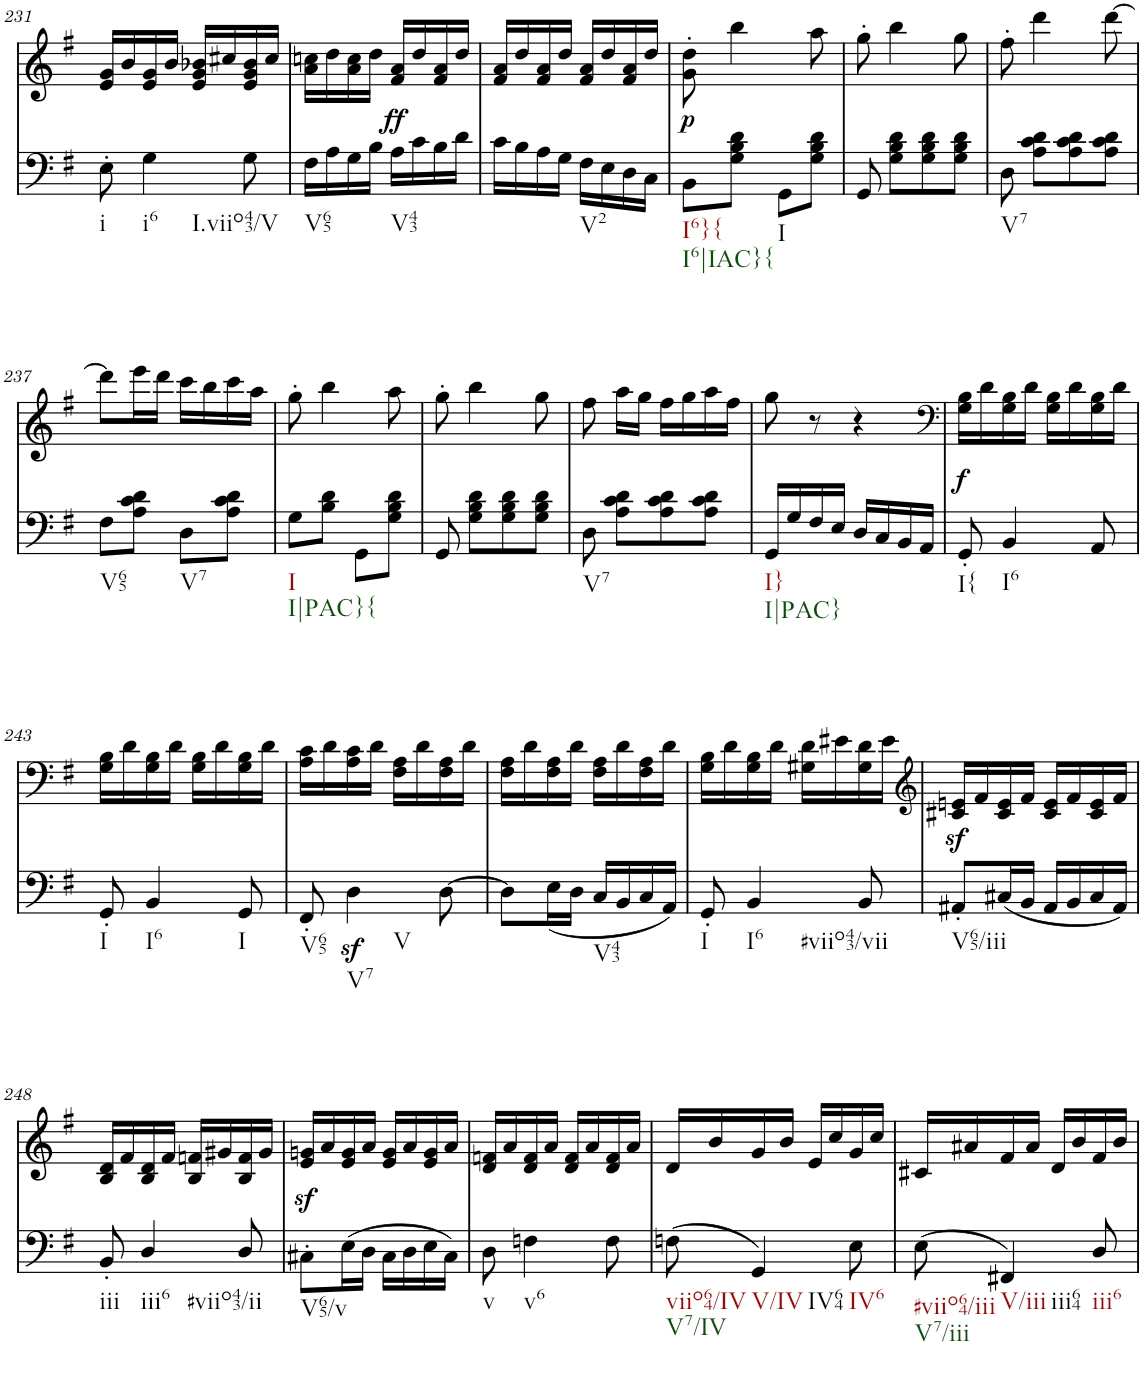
**kern	**kern	**text	**dynam
*part2	*part1	*part1	*part1
*staff2	*staff1	*staff1	*staff1
*I"piano	*I"piano	*	*
*I'Pno	*I'Pno	*	*
!!LO:PB:g=z
*clefF4	*clefG2	*	*
*k[f#]	*k[f#]	*	*
*G:	*G:	*	*
*M2/4	*M2/4	*	*
=231	=231	=231	=231
!LO:TX:b:t=i	!	!	!
8E'\	16e/ 16g/LL	.	.
.	16b/	.	.
!LO:TX:b:t=i6	!	!	!
!LO:TX:b:t=I.viio43/V	!	!	!
4G\	16e/ 16g/	.	.
.	16b/JJ	.	.
.	16e/ 16g/ 16b-X/LL	.	.
.	16cc#X/	.	.
8G\	16e/ 16g/ 16b-/	.	.
.	16cc#/JJ	.	.
=232	=232	=232	=232
!LO:TX:b:t=V65	!	!	!
16F#\LL	16a\ 16ccn\LL	.	.
16A\	16dd\	.	.
16G\	16a\ 16cc\	.	.
16B\JJ	16dd\JJ	.	.
!LO:TX:b:t=V43	!	!	!
!	!	!LO:LY:b	!LO:DY:b
16A\LL	16f#/ 16a/LL	ff	ff
16c\	16dd/	.	.
16B\	16f#/ 16a/	.	.
16d\JJ	16dd/JJ	.	.
=233	=233	=233	=233
16c\LL	16f#/ 16a/LL	.	.
16B\	16dd/	.	.
16A\	16f#/ 16a/	.	.
16G\JJ	16dd/JJ	.	.
!LO:TX:b:t=V2	!	!	!
16F#\LL	16f#/ 16a/LL	.	.
16E\	16dd/	.	.
16D\	16f#/ 16a/	.	.
16C\JJ	16dd/JJ	.	.
=234	=234	=234	=234
!LO:TX:b:t=I6}{	!	!	!
!LO:TX:b:t=I6|IAC}{	!	!	!
!	!	!	!LO:DY:b
8BB\L	8g\' 8dd\'	.	p
!	!	!LO:LY:b	!
8G\ 8B\ 8d\J	4bb\	p	.
!LO:TX:b:t=I	!	!	!
8GG\L	.	.	.
8G\ 8B\ 8d\J	8aa\	.	.
=235	=235	=235	=235
8GG/	8gg'\	.	.
8G\ 8B\ 8d\L	4bb\	.	.
8G\ 8B\ 8d\	.	.	.
8G\ 8B\ 8d\J	8gg\	.	.
=236	=236	=236	=236
!LO:TX:b:t=V7	!	!	!
8D\	8ff#'\	.	.
8A\ 8c\ 8d\L	4ddd\	.	.
8A\ 8c\ 8d\	.	.	.
8A\ 8c\ 8d\J	[8ddd\	.	.
!!LO:LB:g=z
=237	=237	=237	=237
!LO:TX:b:t=V65	!	!	!
8F#\L	8ddd\L]	.	.
8A\ 8c\ 8d\J	16eee\L	.	.
.	16ddd\JJ	.	.
!LO:TX:b:t=V7	!	!	!
8D\L	16ccc\LL	.	.
.	16bb\	.	.
8A\ 8c\ 8d\J	16ccc\	.	.
.	16aa\JJ	.	.
=238	=238	=238	=238
!LO:TX:b:t=I	!	!	!
!LO:TX:b:t=I|PAC}{	!	!	!
8G\L	8gg'\	.	.
8B\ 8d\J	4bb\	.	.
8GG\L	.	.	.
8G\ 8B\ 8d\J	8aa\	.	.
=239	=239	=239	=239
8GG/	8gg'\	.	.
8G\ 8B\ 8d\L	4bb\	.	.
8G\ 8B\ 8d\	.	.	.
8G\ 8B\ 8d\J	8gg\	.	.
=240	=240	=240	=240
!LO:TX:b:t=V7	!	!	!
8D\	8ff#\	.	.
8A\ 8c\ 8d\L	16aa\LL	.	.
.	16gg\JJ	.	.
8A\ 8c\ 8d\	16ff#\LL	.	.
.	16gg\	.	.
8A\ 8c\ 8d\J	16aa\	.	.
.	16ff#\JJ	.	.
=241	=241	=241	=241
!LO:TX:b:t=I}	!	!	!
!LO:TX:b:t=I|PAC}	!	!	!
16GG/LL	8gg\	.	.
16G/	.	.	.
16F#/	8r	.	.
16E/JJ	.	.	.
16D/LL	4r	.	.
16C/	.	.	.
16BB/	.	.	.
16AA/JJ	.	.	.
=242	=242	=242	=242
*	*clefF4	*	*
!LO:TX:b:t=I{	!	!	!
!	!	!LO:LY:b	!LO:DY:b
8GG'/	16G\ 16B\LL	f	f
.	16d\	.	.
!LO:TX:b:t=I6	!	!	!
4BB/	16G\ 16B\	.	.
.	16d\JJ	.	.
.	16G\ 16B\LL	.	.
.	16d\	.	.
8AA/	16G\ 16B\	.	.
.	16d\JJ	.	.
!!LO:LB:g=z
=243	=243	=243	=243
!LO:TX:b:t=I	!	!	!
8GG'/	16G\ 16B\LL	.	.
.	16d\	.	.
!LO:TX:b:t=I6	!	!	!
4BB/	16G\ 16B\	.	.
.	16d\JJ	.	.
.	16G\ 16B\LL	.	.
.	16d\	.	.
!LO:TX:b:t=I	!	!	!
8GG/	16G\ 16B\	.	.
.	16d\JJ	.	.
=244	=244	=244	=244
!LO:TX:b:t=V65	!	!	!
8FF#'/	16A\ 16c\LL	.	.
.	16d\	.	.
!LO:TX:b:t=V7	!	!	!
!LO:TX:b:t=V	!	!	!
4Dz<\	16A\ 16c\	.	.
.	16d\JJ	.	.
.	16F#\ 16A\LL	.	.
.	16d\	.	.
[8D\	16F#\ 16A\	.	.
.	16d\JJ	.	.
=245	=245	=245	=245
8D\L]	16F#\ 16A\LL	.	.
.	16d\	.	.
(<16E\L	16F#\ 16A\	.	.
16D\JJ	16d\JJ	.	.
!LO:TX:b:t=V43	!	!	!
16C/LL	16F#\ 16A\LL	.	.
16BB/	16d\	.	.
16C/	16F#\ 16A\	.	.
16AA/JJ)	16d\JJ	.	.
=246	=246	=246	=246
!LO:TX:b:t=I	!	!	!
8GG'/	16G\ 16B\LL	.	.
.	16d\	.	.
!LO:TX:b:t=I6	!	!	!
!LO:TX:b:t=#viio43/vii	!	!	!
4BB/	16G\ 16B\	.	.
.	16d\JJ	.	.
.	16G#X\ 16d\LL	.	.
.	16e#X\	.	.
8BB/	16G#\ 16d\	.	.
.	16e#\JJ	.	.
=247	=247	=247	=247
*	*clefG2	*	*
!LO:TX:b:t=V65/iii	!	!	!
!	!	!LO:LY:b	!
8AA#X'/L	16c#X/z< 16en/z<LL	sf	.
.	16f#/	.	.
(16C#X/L	16c#/ 16e/	.	.
16BB/JJ	16f#/JJ	.	.
16AA#/LL	16c#/ 16e/LL	.	.
16BB/	16f#/	.	.
16C#/	16c#/ 16e/	.	.
16AA#/JJ)	16f#/JJ	.	.
!!LO:LB:g=z
=248	=248	=248	=248
!LO:TX:b:t=iii	!	!	!
8BB'/	16B/ 16d/LL	.	.
.	16f#/	.	.
!LO:TX:b:t=iii6	!	!	!
!LO:TX:b:t=#viio43/ii	!	!	!
4D/	16B/ 16d/	.	.
.	16f#/JJ	.	.
.	16B/ 16fn/LL	.	.
.	16g#X/	.	.
8D/	16B/ 16f/	.	.
.	16g#/JJ	.	.
=249	=249	=249	=249
!LO:TX:b:t=V65/v	!	!	!
!	!	!LO:LY:b	!
8C#X'\L	16e/z< 16gn/z<LL	sf	.
.	16a/	.	.
(16E\L	16e/ 16g/	.	.
16D\JJ	16a/JJ	.	.
16C#\LL	16e/ 16g/LL	.	.
16D\	16a/	.	.
16E\	16e/ 16g/	.	.
16C#\JJ)	16a/JJ	.	.
=250	=250	=250	=250
!LO:TX:b:t=v	!	!	!
8D\	16d/ 16fn/LL	.	.
.	16a/	.	.
!LO:TX:b:t=v6	!	!	!
4Fn\	16d/ 16f/	.	.
.	16a/JJ	.	.
.	16d/ 16f/LL	.	.
.	16a/	.	.
8F\	16d/ 16f/	.	.
.	16a/JJ	.	.
=251	=251	=251	=251
!LO:TX:b:t=viio64/IV	!	!	!
!LO:TX:b:t=V7/IV	!	!	!
(8Fn\	16d/LL	.	.
.	16b/	.	.
!LO:TX:b:t=V/IV	!	!	!
!LO:TX:b:t=IV64	!	!	!
4GG/)	16g/	.	.
.	16b/JJ	.	.
.	16e/LL	.	.
.	16cc/	.	.
!LO:TX:b:t=IV6	!	!	!
8E\	16g/	.	.
.	16cc/JJ	.	.
=252	=252	=252	=252
!LO:TX:b:t=#viio64/iii	!	!	!
!LO:TX:b:t=V7/iii	!	!	!
(8E\	16c#X/LL	.	.
.	16a#X/	.	.
!LO:TX:b:t=V/iii	!	!	!
!LO:TX:b:t=iii64	!	!	!
4FF#X/)	16f#/	.	.
.	16a#/JJ	.	.
.	16d/LL	.	.
.	16b/	.	.
!LO:TX:b:t=iii6	!	!	!
8D/	16f#/	.	.
.	16b/JJ	.	.
=	=	=	=
*-	*-	*-	*-
